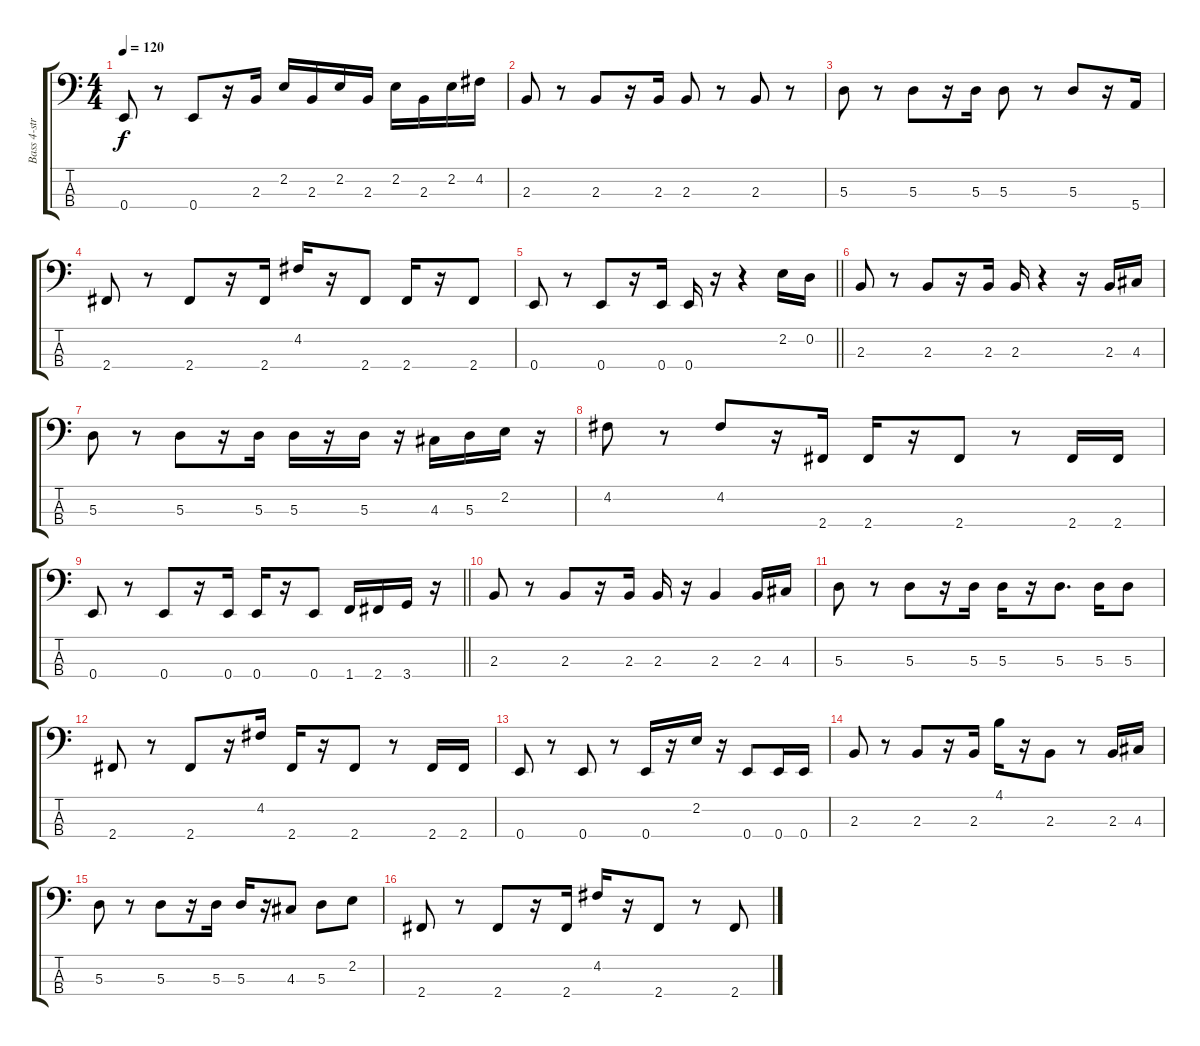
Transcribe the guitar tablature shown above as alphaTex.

\track ("Bass 4-str" "Bass 4-str") {mute instrument electricbassfinger}
\staff {score tabs}
\tuning (G2 D2 A1 E1) {hide}
\ts (4 4)
\tempo 120
\clef f4
\ks c
0.4.8{dy f} r.8 0.4.8 r.16 2.3.16 2.2.16 2.3.16 2.2.16 2.3.16 2.2.16 2.3.16 2.2.16 4.2.16 |
2.3.8 r.8 2.3.8 r.16 2.3.16 2.3.8 r.8 2.3.8 r.8 |
5.3.8 r.8 5.3.8 r.16 5.3.16 5.3.8 r.8 5.3.8 r.16 5.4.16 |
2.4.8 r.8 2.4.8 r.16 2.4.16 4.2.16 r.16 2.4.8 2.4.16 r.16 2.4.8 |
\barLineRight lightlight
0.4.8 r.8 0.4.8 r.16 0.4.16 0.4.16 r.16 r.4 2.2.16 0.2.16 |
\section ("" "")
2.3.8 r.8 2.3.8 r.16 2.3.16 2.3.16 r.4 r.16 2.3.16 4.3.16 |
5.3.8 r.8 5.3.8 r.16 5.3.16 5.3.16 r.16 5.3.16 r.16 4.3.16 5.3.16 2.2.16 r.16 |
4.2.8 r.8 4.2.8 r.16 2.4.16 2.4.16 r.16 2.4.8 r.8 2.4.16 2.4.16 |
\barLineRight lightlight
0.4.8 r.8 0.4.8 r.16 0.4.16 0.4.16 r.16 0.4.8 1.4.16 2.4.16 3.4.16 r.16 |
2.3.8 r.8 2.3.8 r.16 2.3.16 2.3.16 r.16 2.3.4 2.3.16 4.3.16 |
5.3.8 r.8 5.3.8 r.16 5.3.16 5.3.16 r.16 5.3.8{d} 5.3.16 5.3.8 |
2.4.8 r.8 2.4.8 r.16 4.2.16 2.4.16 r.16 2.4.8 r.8 2.4.16 2.4.16 |
0.4.8 r.8 0.4.8 r.8 0.4.16 r.16 2.2.16 r.16 0.4.8 0.4.16 0.4.16 |
2.3.8 r.8 2.3.8 r.16 2.3.16 4.1.16 r.16 2.3.8 r.8 2.3.16 4.3.16 |
5.3.8 r.8 5.3.8 r.16 5.3.16 5.3.16 r.16 4.3.8 5.3.8 2.2.8 |
2.4.8 r.8 2.4.8 r.16 2.4.16 4.2.16 r.16 2.4.8 r.8 2.4.8
